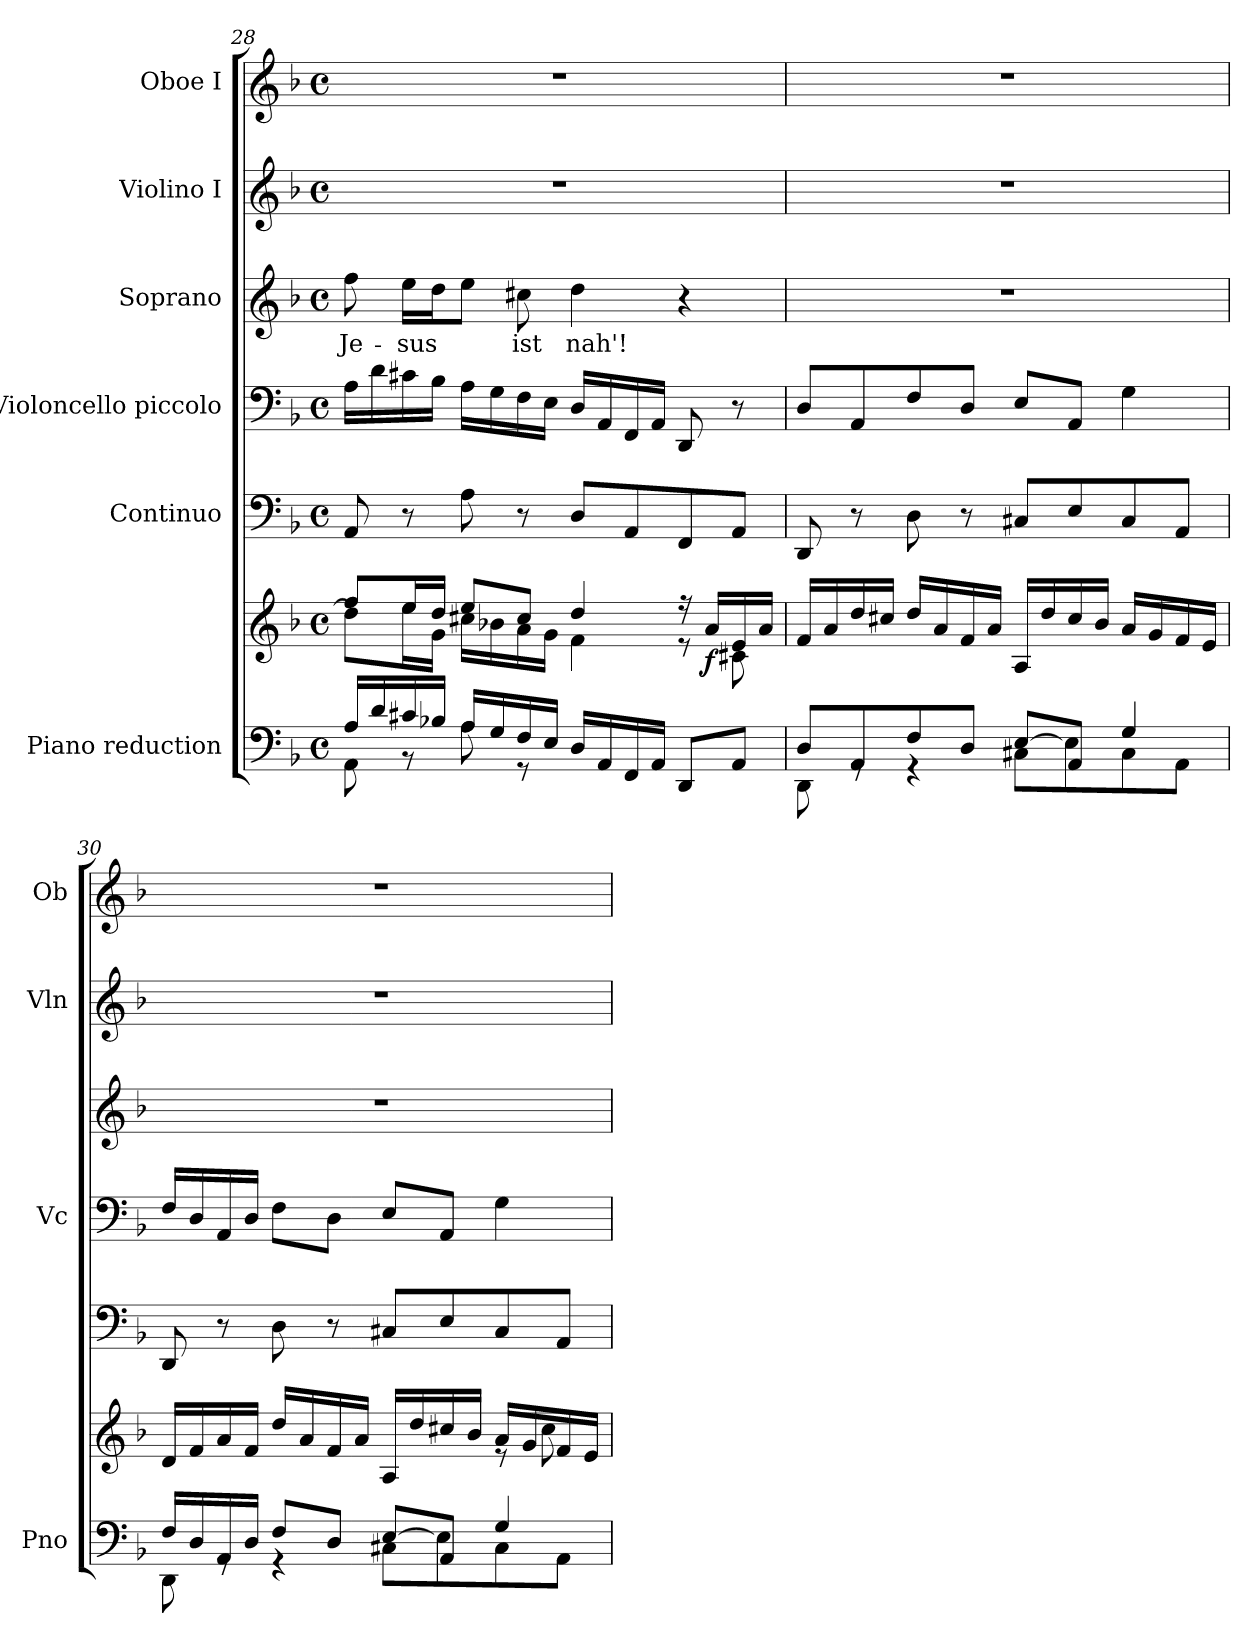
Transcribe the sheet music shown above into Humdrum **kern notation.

**kern	**kern	**dynam	**kern	**kern	**kern	**text	**kern	**kern
*part6	*part6	*part6	*part5	*part4	*part3	*part3	*part2	*part1
*staff7	*staff6	*staff6/7	*staff5	*staff4	*staff3	*staff3	*staff2	*staff1
*I"Piano reduction	*	*	*I"Continuo	*I"Violoncello piccolo	*I"Soprano	*	*I"Violino I	*I"Oboe I
*I'Pno	*	*	*	*I'Vc	*	*	*I'Vln	*I'Ob
!!LO:LB:g=z
*clefF4	*clefG2	*	*clefF4	*clefF4	*clefG2	*	*clefG2	*clefG2
*k[b-]	*k[b-]	*	*k[b-]	*k[b-]	*k[b-]	*	*k[b-]	*k[b-]
*M4/4	*M4/4	*	*M4/4	*M4/4	*M4/4	*	*M4/4	*M4/4
*met(c)	*met(c)	*	*met(c)	*met(c)	*met(c)	*	*met(c)	*met(c)
=28	=28	=28	=28	=28	=28	=28	=28	=28
*^	*^	*	*	*	*	*	*	*
!	!	!	!	!	!	!	!	!LO:LY:b	!	!
16A/LL	8AA\	8ff/L	8dd\L]	.	8AA/	16A\LL	8ff\	Je-	1r	1r
16d/	.	.	.	.	.	16d\	.	.	.	.
!	!	!	!	!	!	!	!	!LO:LY:b	!	!
16c#X/	8r	16ee/L	16ee\L	.	8r	16c#X\	16ee\LL	sus	.	.
16B-X/JJ	.	16dd/JJ	16g\JJ	.	.	16B-\JJ	16dd\J	.	.	.
16A/LL	8A\	8ee/L	16cc#X\LL	.	8A\	16A\LL	8ee\J	.	.	.
16G/	.	.	16b-X\	.	.	16G\	.	.	.	.
!	!	!	!	!	!	!	!	!LO:LY:b	!	!
16F/	8r	8cc#/J	16a\	.	8r	16F\	8cc#X\	ist	.	.
16E/JJ	.	.	16g\JJ	.	.	16E\JJ	.	.	.	.
!	!	!	!	!	!	!	!	!LO:LY:b	!	!
16D/LL	2ryy	4dd/	4f\	.	8D/L	16D/LL	4dd\	nah'!	.	.
16AA/	.	.	.	.	.	16AA/	.	.	.	.
16FF/	.	.	.	.	8AA/	16FF/	.	.	.	.
16AA/JJ	.	.	.	.	.	16AA/JJ	.	.	.	.
8DD/L	.	16r	8re	.	8FF/	8DD/	4r	.	.	.
!	!	!	!	!LO:DY:b	!	!	!	!	!	!
.	.	16a/LL	.	f	.	.	.	.	.	.
8AA/J	.	16e/	8c#X\	.	8AA/J	8r	.	.	.	.
.	.	16a/JJ	.	.	.	.	.	.	.	.
*	*	*v	*v	*	*	*	*	*	*	*
=29	=29	=29	=29	=29	=29	=29	=29	=29	=29
8D/L	8DD\	16f/LL	.	8DD/	8D/L	1r	.	1r	1r
.	.	16a/	.	.	.	.	.	.	.
8AA/	8rGG	16dd/	.	8r	8AA/	.	.	.	.
.	.	16cc#X/JJ	.	.	.	.	.	.	.
8F/	4rGG	16dd/LL	.	8D\	8F/	.	.	.	.
.	.	16a/	.	.	.	.	.	.	.
8D/J	.	16f/	.	8r	8D/J	.	.	.	.
.	.	16a/JJ	.	.	.	.	.	.	.
[8E/L	8C#X\L	16A/LL	.	8C#X/L	8E/L	.	.	.	.
.	.	16dd/	.	.	.	.	.	.	.
8AA/J	8E\]	16cc#/	.	8E/	8AA/J	.	.	.	.
.	.	16b-/JJ	.	.	.	.	.	.	.
4G/	8C#\	16a/LL	.	8C#/	4G\	.	.	.	.
.	.	16g/	.	.	.	.	.	.	.
.	8AA\J	16f/	.	8AA/J	.	.	.	.	.
.	.	16e/JJ	.	.	.	.	.	.	.
=30	=30	=30	=30	=30	=30	=30	=30	=30	=30
*	*	*^	*	*	*	*	*	*	*
16F/LL	8DD\	16d/LL	2ryy	.	8DD/	16F/LL	1r	.	1r	1r
16D/	.	16f/	.	.	.	16D/	.	.	.	.
16AA/	8rGG	16a/	.	.	8r	16AA/	.	.	.	.
16D/JJ	.	16f/JJ	.	.	.	16D/JJ	.	.	.	.
8F/L	4rGG	16dd/LL	.	.	8D\	8F\L	.	.	.	.
.	.	16a/	.	.	.	.	.	.	.	.
8D/J	.	16f/	.	.	8r	8D\J	.	.	.	.
.	.	16a/JJ	.	.	.	.	.	.	.	.
[8E/L	8C#X\L	16A/LL	4ryy	.	8C#X/L	8E/L	.	.	.	.
.	.	16dd/	.	.	.	.	.	.	.	.
8AA/J	8E\]	16cc#X/	.	.	8E/	8AA/J	.	.	.	.
.	.	16b-/JJ	.	.	.	.	.	.	.	.
4G/	8C#\	16a/LL	8re	.	8C#/	4G\	.	.	.	.
.	.	16g/	.	.	.	.	.	.	.	.
.	8AA\J	16f/	8cc#\	.	8AA/J	.	.	.	.	.
.	.	16e/JJ	.	.	.	.	.	.	.	.
*v	*v	*	*	*	*	*	*	*	*	*
*	*v	*v	*	*	*	*	*	*	*
=	=	=	=	=	=	=	=	=
*-	*-	*-	*-	*-	*-	*-	*-	*-
